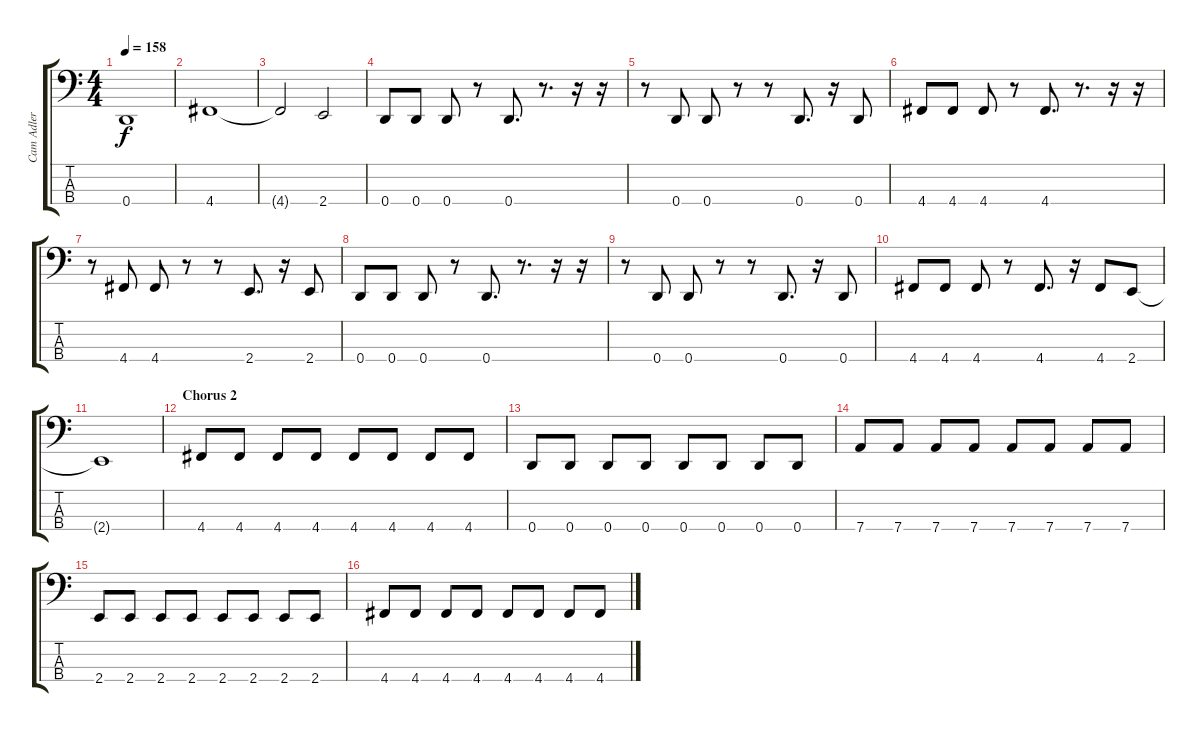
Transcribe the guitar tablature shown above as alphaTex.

\track ("Cam Adler" "Cam Adler") {instrument electricbassfinger}
\staff {score tabs}
\tuning (G2 D2 A1 D1) {hide}
\ts (4 4)
\tempo 158
\clef f4
\ks c
0.4{t}.1{dy f} |
4.4.1 |
4.4{t}.2 2.4.2 |
0.4.8 0.4.8 0.4.8 r.8 0.4.8{d} r.8{d} r.16 r.16 |
r.8 0.4.8 0.4.8 r.8 r.8 0.4.8{d} r.16 0.4.8 |
4.4.8 4.4.8 4.4.8 r.8 4.4.8{d} r.8{d} r.16 r.16 |
r.8 4.4.8 4.4.8 r.8 r.8 2.4.8{d} r.16 2.4.8 |
0.4.8 0.4.8 0.4.8 r.8 0.4.8{d} r.8{d} r.16 r.16 |
r.8 0.4.8 0.4.8 r.8 r.8 0.4.8{d} r.16 0.4.8 |
4.4.8 4.4.8 4.4.8 r.8 4.4.8{d} r.16 4.4.8 2.4.8 |
2.4{t}.1 |
\section ("" "Chorus 2")
4.4.8 4.4.8 4.4.8 4.4.8 4.4.8 4.4.8 4.4.8 4.4.8 |
0.4.8 0.4.8 0.4.8 0.4.8 0.4.8 0.4.8 0.4.8 0.4.8 |
7.4.8 7.4.8 7.4.8 7.4.8 7.4.8 7.4.8 7.4.8 7.4.8 |
2.4.8 2.4.8 2.4.8 2.4.8 2.4.8 2.4.8 2.4.8 2.4.8 |
4.4.8 4.4.8 4.4.8 4.4.8 4.4.8 4.4.8 4.4.8 4.4.8
